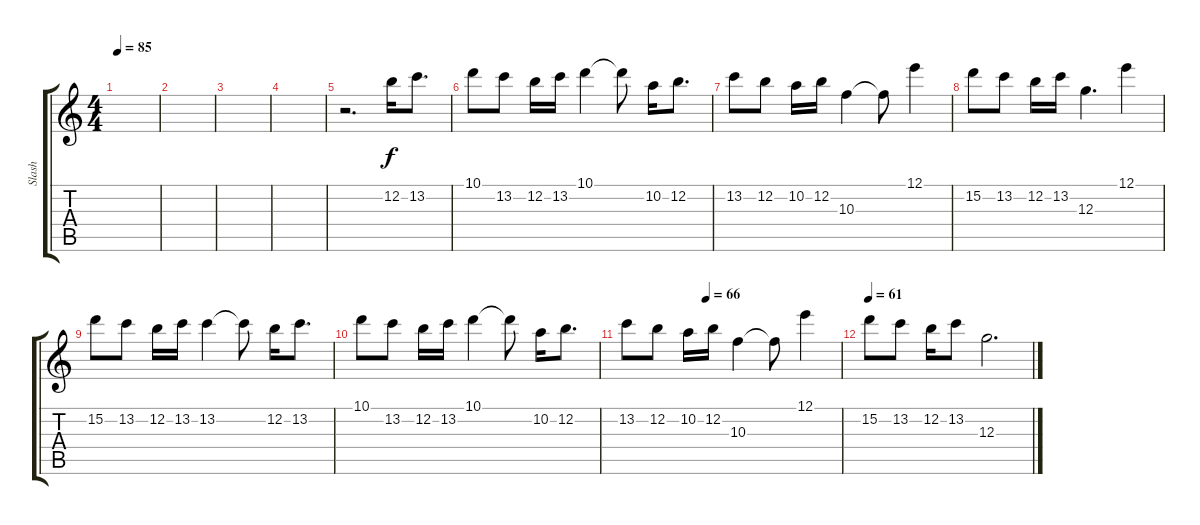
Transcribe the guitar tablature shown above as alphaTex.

\track ("Slash" "Slash") {instrument distortionguitar}
\staff {score tabs}
\tuning (E4 B3 G3 D3 A2 E2) {hide}
\ts (4 4)
\tempo 85
\clef g2
\ks c
|
|
|
|
r.2{d} 12.2.16 13.2.8{d} |
10.1.8 13.2.8 12.2.16 13.2.16 10.1.4 10.1{t}.8 10.2.16 12.2.8{d} |
13.2.8 12.2.8 10.2.16 12.2.16 10.3.4 10.3{t}.8 12.1.4 |
15.2.8 13.2.8 12.2.16 13.2.16 12.3.4{d} 12.1.4 |
15.2.8 13.2.8 12.2.16 13.2.16 13.2.4 13.2{t}.8 12.2.16 13.2.8{d} |
10.1.8 13.2.8 12.2.16 13.2.16 10.1.4 10.1{t}.8 10.2.16 12.2.8{d} |
\tempo (66 0.375)
13.2.8 12.2.8 10.2.16 12.2.16 10.3.4 10.3{t}.8 12.1.4 |
\tempo 61
15.2.8 13.2.8 12.2.16 13.2.8 12.3.2{d}
